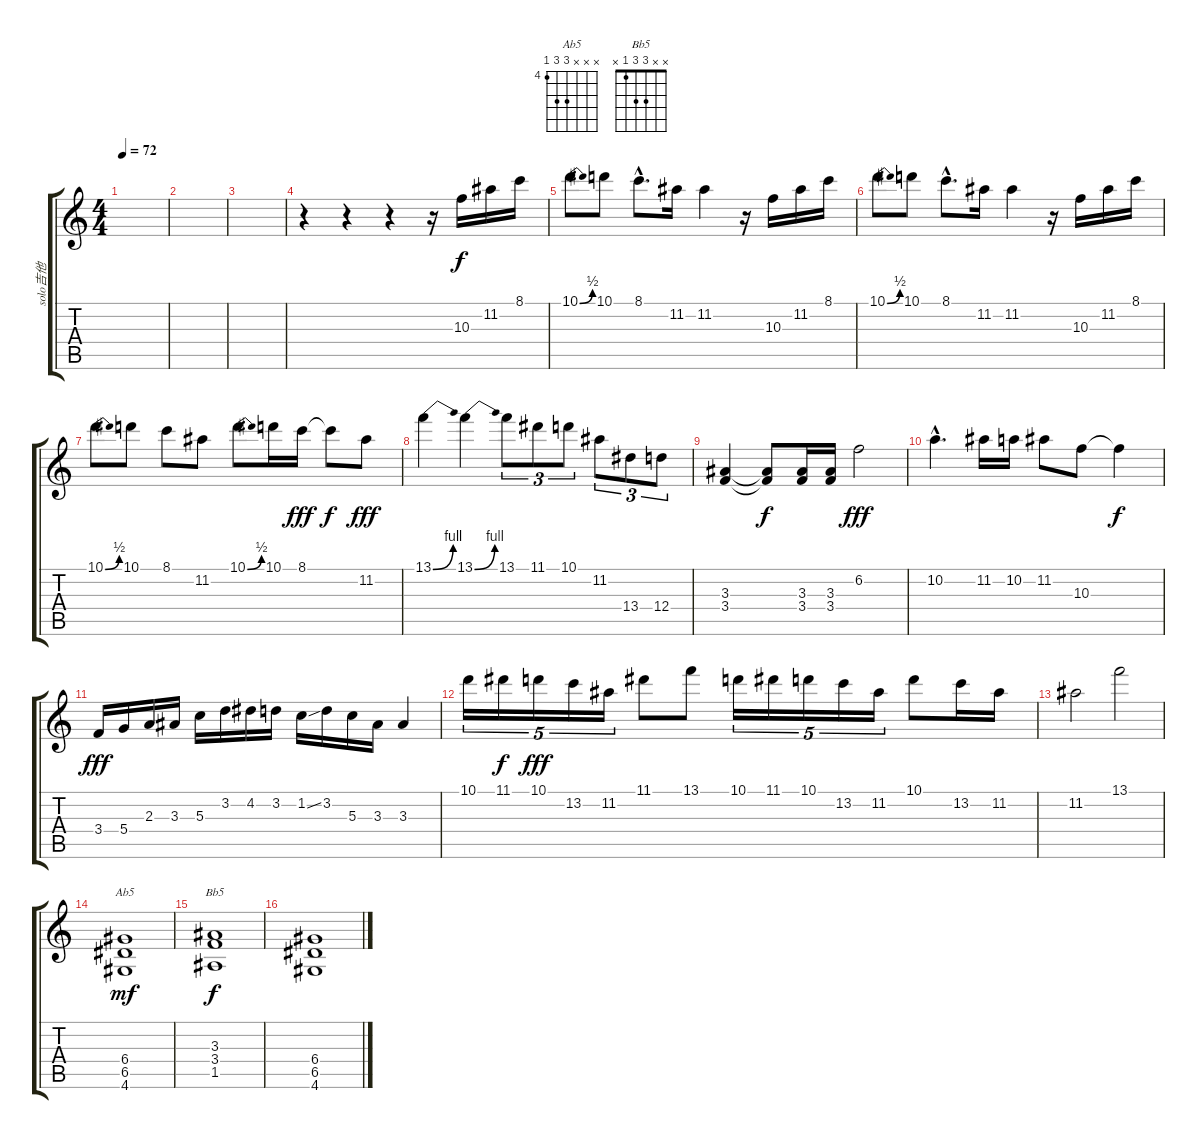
\track ("solo吉他" "solo吉他") {instrument overdrivenguitar}
\staff {score tabs}
\tuning (E4 B3 G3 D3 A2 E2) {hide}
\chord ("Ab5" x x x 6 6 4) {firstfret 4}
\chord ("Bb5" x x 3 3 1 x)
\ts (4 4)
\tempo 72
\clef g2
\ks c
|
|
|
r.4 r.4 r.4 r.16 10.3.16 11.2.16 8.1.16 |
10.1{be (bend 0 0 60 2)}.8 10.1.8 8.1{hac}.8{d} 11.2.16 11.2.4 r.16 10.3.16 11.2.16 8.1.16 |
10.1{be (bend 0 0 60 2)}.8 10.1.8 8.1{hac}.8{d} 11.2.16 11.2.4 r.16 10.3.16 11.2.16 8.1.16 |
10.1{be (bend 0 0 60 2)}.8 10.1.8 8.1.8 11.2.8 10.1{be (bend 0 0 60 2)}.8 10.1.16{dy f} 8.1.16{dy fff} 8.1{t}.8{dy f} 11.2.8{dy fff} |
13.1{be (bend 0 0 60 4)}.4 13.1{be (bend 0 0 60 4)}.4 13.1.8{tu (3 2)} 11.1.8{tu (3 2)} 10.1.8{tu (3 2)} 11.2.8{tu (3 2)} 13.4.8{tu (3 2)} 12.4.8{tu (3 2)} |
(3.3 3.4).4 (3.3{t} 3.4{t}).8{dy f} (3.3 3.4).16 (3.3 3.4).16 6.2.2{dy fff} |
10.2{hac}.4{d} 11.2.16 10.2.16 11.2.8 10.3.8 10.3{t}.4{dy f} |
3.4.16{dy fff} 5.4.16 2.3.16 3.3.16 5.3.16 3.2.16 4.2.16 3.2.16 1.2{ss}.16 3.2.16 5.3.16 3.3.16 3.3.4 |
10.1.16{tu (5 4)} 11.1.16{tu (5 4) dy f} 10.1.16{tu (5 4) dy fff} 13.2.16{tu (5 4)} 11.2.16{tu (5 4)} 11.1.8 13.1.8 10.1.16{tu (5 4)} 11.1.16{tu (5 4)} 10.1.16{tu (5 4)} 13.2.16{tu (5 4)} 11.2.16{tu (5 4)} 10.1.8 13.2.16 11.2.16 |
11.2.2 13.1.2 |
(6.4 6.5 4.6).1{ch "Ab5" dy mf} |
(3.3 3.4 1.5).1{ch "Bb5" dy f} |
(6.4 6.5 4.6).1
